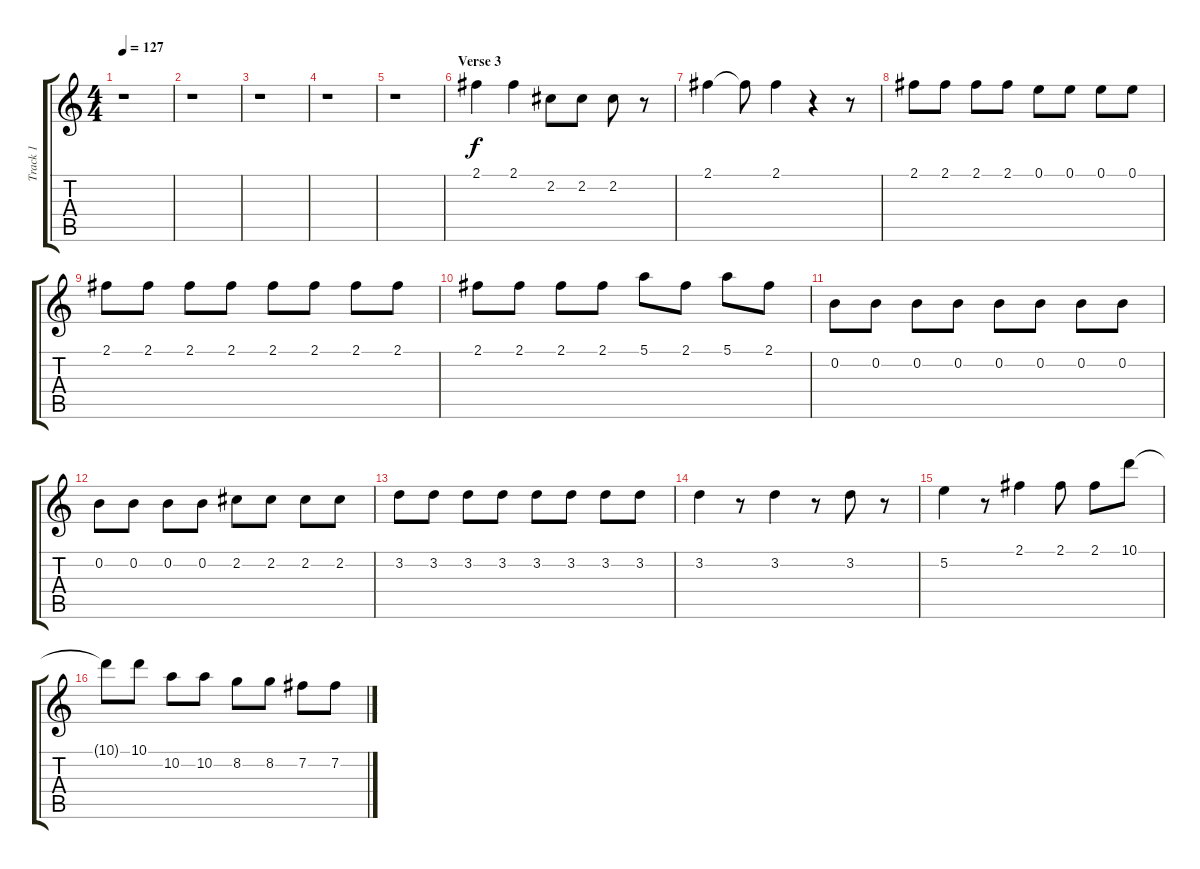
\track ("Track 1" "Track 1") {instrument acousticguitarsteel}
\staff {score tabs}
\tuning (E4 B3 G3 D3 A2 E2) {hide}
\ts (4 4)
\tempo 127
\clef g2
\ks c
r.1{dy f} |
r.1 |
r.1 |
r.1 |
r.1 |
\section ("" "Verse 3")
2.1.4 2.1.4 2.2.8 2.2.8 2.2.8 r.8 |
2.1.4 2.1{t}.8 2.1.4 r.4 r.8 |
2.1.8 2.1.8 2.1.8 2.1.8 0.1.8 0.1.8 0.1.8 0.1.8 |
2.1.8 2.1.8 2.1.8 2.1.8 2.1.8 2.1.8 2.1.8 2.1.8 |
2.1.8 2.1.8 2.1.8 2.1.8 5.1.8 2.1.8 5.1.8 2.1.8 |
0.2.8 0.2.8 0.2.8 0.2.8 0.2.8 0.2.8 0.2.8 0.2.8 |
0.2.8 0.2.8 0.2.8 0.2.8 2.2.8 2.2.8 2.2.8 2.2.8 |
3.2.8 3.2.8 3.2.8 3.2.8 3.2.8 3.2.8 3.2.8 3.2.8 |
3.2.4 r.8 3.2.4 r.8 3.2.8 r.8 |
5.2.4 r.8 2.1.4 2.1.8 2.1.8 10.1.8 |
10.1{t}.8 10.1.8 10.2.8 10.2.8 8.2.8 8.2.8 7.2.8 7.2.8
